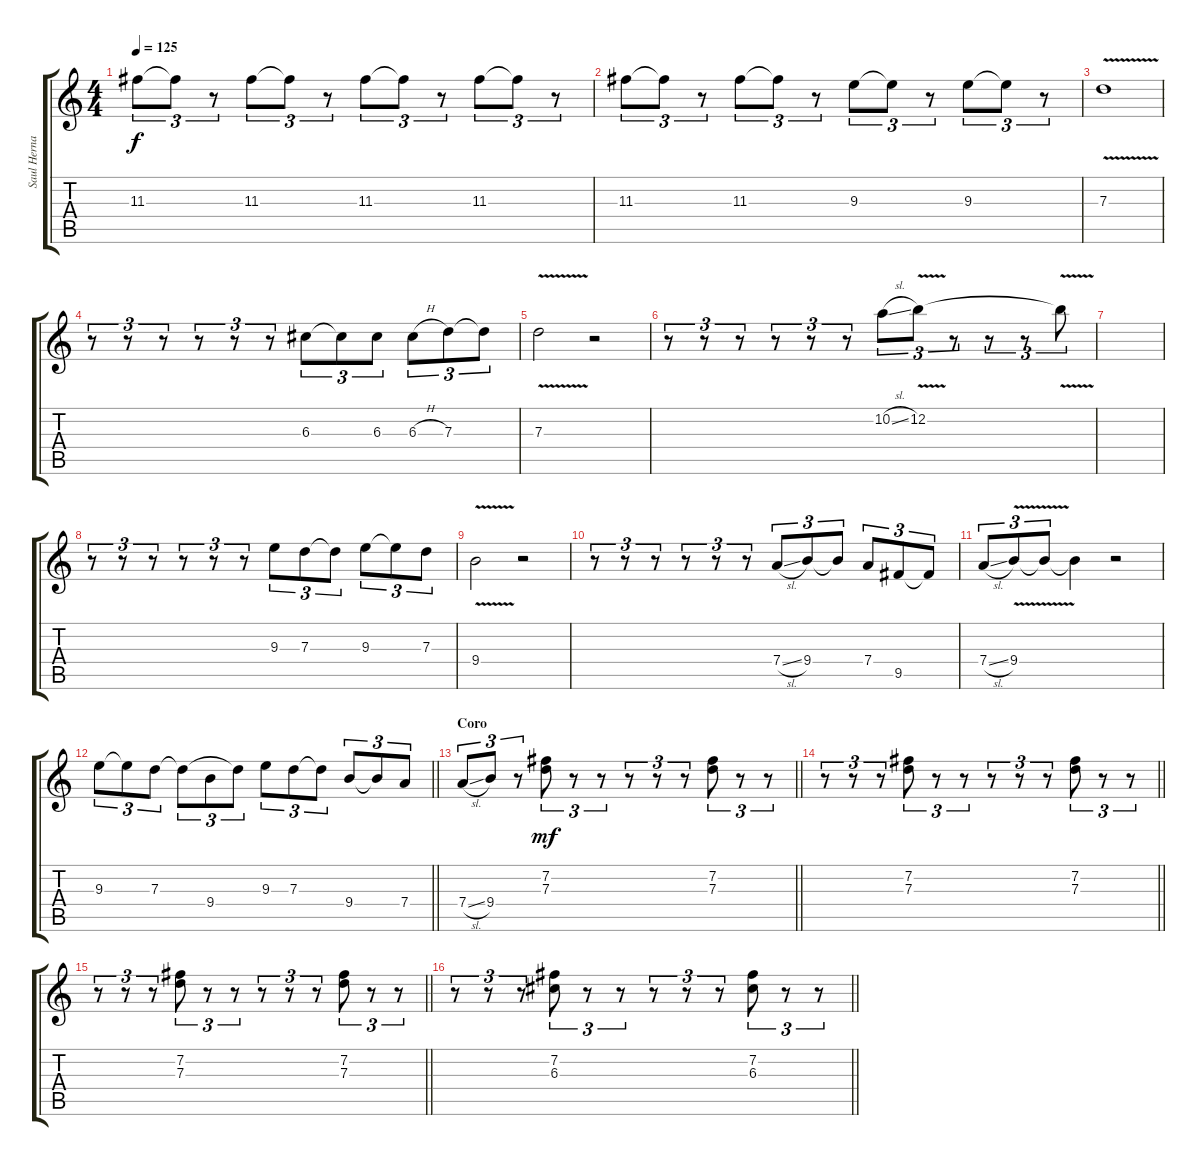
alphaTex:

\track ("Saul Hernandez" "Saul Herna") {instrument distortionguitar}
\staff {score tabs}
\tuning (E4 B3 G3 D3 A2 E2) {hide}
\ts (4 4)
\tempo 125
\clef g2
\ks c
11.3.8{tu (3 2) dy f} 11.3{t}.8{tu (3 2)} r.8{tu (3 2)} 11.3.8{tu (3 2)} 11.3{t}.8{tu (3 2)} r.8{tu (3 2)} 11.3.8{tu (3 2)} 11.3{t}.8{tu (3 2)} r.8{tu (3 2)} 11.3.8{tu (3 2)} 11.3{t}.8{tu (3 2)} r.8{tu (3 2)} |
11.3.8{tu (3 2)} 11.3{t}.8{tu (3 2)} r.8{tu (3 2)} 11.3.8{tu (3 2)} 11.3{t}.8{tu (3 2)} r.8{tu (3 2)} 9.3.8{tu (3 2)} 9.3{t}.8{tu (3 2)} r.8{tu (3 2)} 9.3.8{tu (3 2)} 9.3{t}.8{tu (3 2)} r.8{tu (3 2)} |
7.3{v}.1 |
r.8{tu (3 2)} r.8{tu (3 2)} r.8{tu (3 2)} r.8{tu (3 2)} r.8{tu (3 2)} r.8{tu (3 2)} 6.3.8{tu (3 2)} 6.3{t}.8{tu (3 2)} 6.3.8{tu (3 2)} 6.3{h}.8{tu (3 2)} 7.3.8{tu (3 2)} 7.3{t}.8{tu (3 2)} |
7.3{v}.2 r.2 |
r.8{tu (3 2)} r.8{tu (3 2)} r.8{tu (3 2)} r.8{tu (3 2)} r.8{tu (3 2)} r.8{tu (3 2)} 10.2{sl}.8{tu (3 2)} 12.2{v}.8{tu (3 2)} r.8{tu (3 2)} r.8{tu (3 2)} r.8{tu (3 2)} 12.2{t}.8{tu (3 2)} |
|
r.8{tu (3 2)} r.8{tu (3 2)} r.8{tu (3 2)} r.8{tu (3 2)} r.8{tu (3 2)} r.8{tu (3 2)} 9.3.8{tu (3 2)} 7.3.8{tu (3 2)} 7.3{t}.8{tu (3 2)} 9.3.8{tu (3 2)} 9.3{t}.8{tu (3 2)} 7.3.8{tu (3 2)} |
9.4{v}.2 r.2 |
r.8{tu (3 2)} r.8{tu (3 2)} r.8{tu (3 2)} r.8{tu (3 2)} r.8{tu (3 2)} r.8{tu (3 2)} 7.4{sl}.8{tu (3 2)} 9.4.8{tu (3 2)} 9.4{t}.8{tu (3 2)} 7.4.8{tu (3 2)} 9.5.8{tu (3 2)} 9.5{t}.8{tu (3 2)} |
7.4{sl}.8{tu (3 2)} 9.4{v}.8{tu (3 2)} 9.4{t}.8{tu (3 2)} 9.4{t}.4 r.2 |
\barLineRight lightlight
9.3.8{tu (3 2)} 9.3{t}.8{tu (3 2)} 7.3.8{tu (3 2)} 7.3{t}.8{tu (3 2)} 9.4.8{tu (3 2)} 7.3{t}.8{tu (3 2)} 9.3.8{tu (3 2)} 7.3.8{tu (3 2)} 7.3{t}.8{tu (3 2)} 9.4.8{tu (3 2)} 9.4{t}.8{tu (3 2)} 7.4.8{tu (3 2)} |
\section ("" "Coro")
\barLineRight lightlight
7.4{sl}.8{tu (3 2)} 9.4.8{tu (3 2)} r.8{tu (3 2)} (7.2 7.3).8{tu (3 2) dy mf} r.8{tu (3 2)} r.8{tu (3 2)} r.8{tu (3 2)} r.8{tu (3 2)} r.8{tu (3 2)} (7.2 7.3).8{tu (3 2)} r.8{tu (3 2)} r.8{tu (3 2)} |
\barLineRight lightlight
r.8{tu (3 2)} r.8{tu (3 2)} r.8{tu (3 2)} (7.2 7.3).8{tu (3 2)} r.8{tu (3 2)} r.8{tu (3 2)} r.8{tu (3 2)} r.8{tu (3 2)} r.8{tu (3 2)} (7.2 7.3).8{tu (3 2)} r.8{tu (3 2)} r.8{tu (3 2)} |
\barLineRight lightlight
r.8{tu (3 2)} r.8{tu (3 2)} r.8{tu (3 2)} (7.2 7.3).8{tu (3 2)} r.8{tu (3 2)} r.8{tu (3 2)} r.8{tu (3 2)} r.8{tu (3 2)} r.8{tu (3 2)} (7.2 7.3).8{tu (3 2)} r.8{tu (3 2)} r.8{tu (3 2)} |
\barLineRight lightlight
r.8{tu (3 2)} r.8{tu (3 2)} r.8{tu (3 2)} (7.2 6.3).8{tu (3 2)} r.8{tu (3 2)} r.8{tu (3 2)} r.8{tu (3 2)} r.8{tu (3 2)} r.8{tu (3 2)} (7.2 6.3).8{tu (3 2)} r.8{tu (3 2)} r.8{tu (3 2)}
